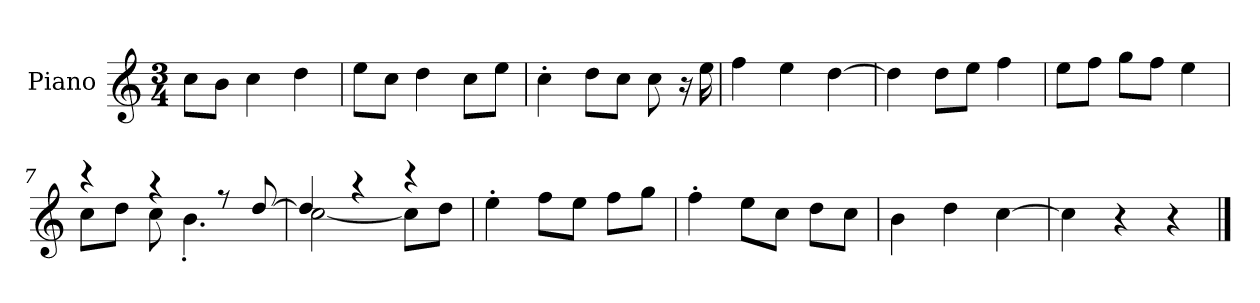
**kern
*part1
*staff1
*I"Piano
*I'P-no
*clefG2
*k[]
*M3/4
*MM177
=1
8cc\L
8b\J
4cc\
4dd\
=2
8ee\L
8cc\J
4dd\
8cc\L
8ee\J
=3
4cc'\
8dd\L
8cc\J
8cc\
16r
16ee\
=4
4ff\
4ee\
[4dd\
=5
4dd\]
8dd\L
8ee\J
4ff\
=6
8ee\L
8ff\J
8gg\L
8ff\J
4ee\
=7
*^
4r	8cc\L
.	8dd\J
4r	8cc\
.	4.b'\
8r	.
[8dd/	.
!!LO:LB:g=z	!!
=8	=8
4dd/]	[2cc\
4r	.
4r	8cc\L]
.	8dd\J
*v	*v
=9
4ee'\
8ff\L
8ee\J
8ff\L
8gg\J
=10
4ff'\
8ee\L
8cc\J
8dd\L
8cc\J
=11
4b\
4dd\
[4cc\
=12
4cc\]
4r
4r
==
*-
